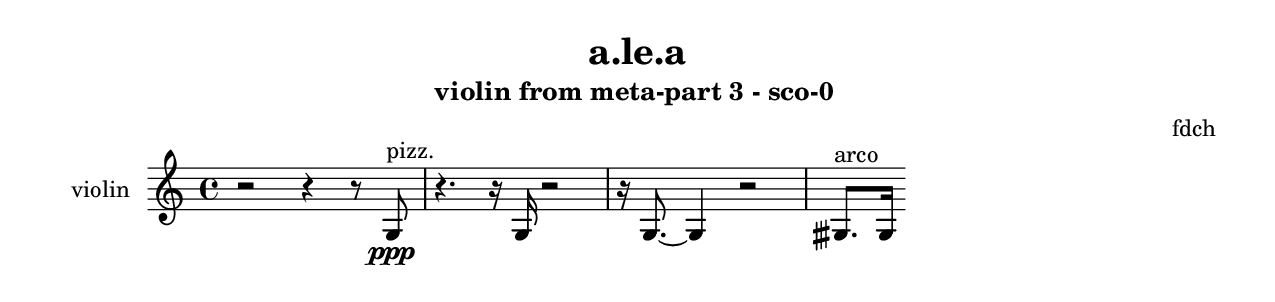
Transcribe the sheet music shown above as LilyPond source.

\version "2.19.56" 

violin_one_part = \relative c' {

  \time 4/4

  \clef treble 
  % ________________________________________bar 1 :
  r2 
  r4 
  r8  g8~\ppp^\markup {pizz. }  |
  % ________________________________________bar 2 :
  r4. 
  r16  g16  |
  % ________________________________________bar 2 :
  r2 
  r16  g8.~ 
  g4~  |
  % ________________________________________bar 3 :
  r2 
  gisih8.^\markup {arco }  gisih16 
}



\header {
  title = "a.le.a"
  subtitle = "violin from meta-part 3 - sco-0 "
  composer = "fdch"
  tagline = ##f
}
\paper {
  max-systems-per-page = #8
}
\score {
  <<
    \set Score.skipBars = ##t
    \new Staff \with { 
      instrumentName = "violin" 
      shortInstrumentName = "vn."} 
    {
      <<
        \new Voice {
          \violin_one_part
        }
      >>
    }
  >>
  \layout {
    \mergeDifferentlyHeadedOn
    \mergeDifferentlyDottedOn
    #(set-default-paper-size "letter")
  }
}
